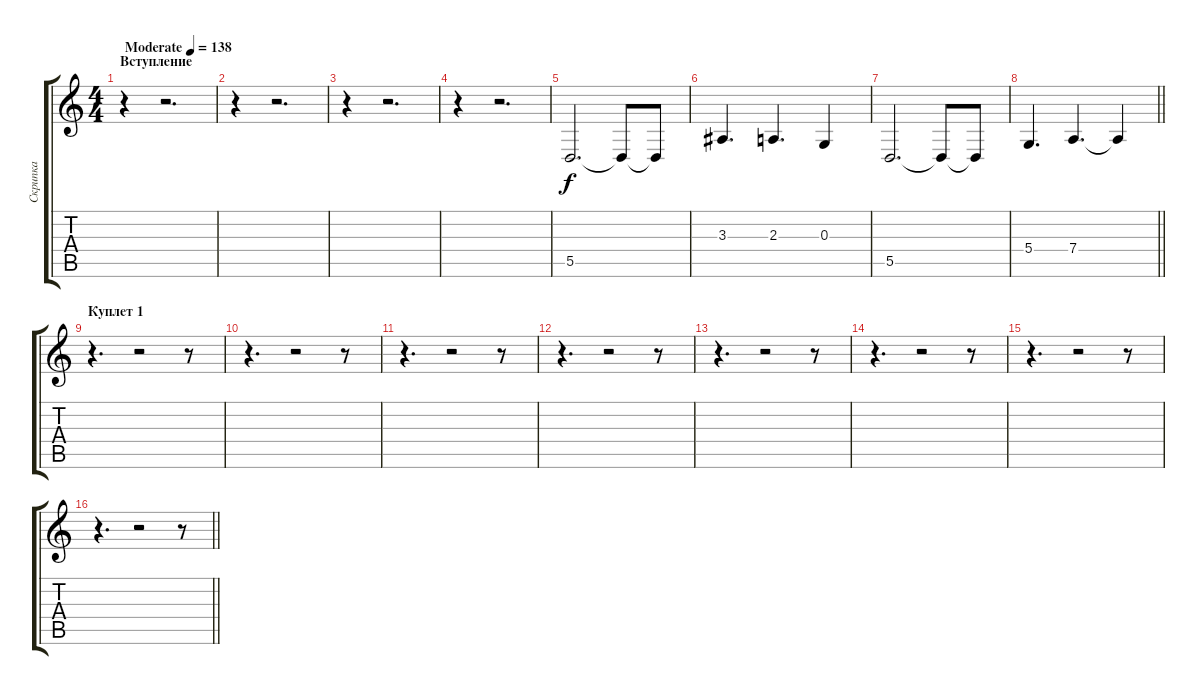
\track ("Скрипка" "Скрипка") {instrument violin}
\staff {score tabs}
\tuning (E4 B3 G3 D3 A2 E2) {hide}
\ts (4 4)
\section ("" "Вступление")
\tempo (138 "Moderate")
\clef g2
\ks c
r.4{dy f instrument violin} r.2{d} |
r.4 r.2{d} |
r.4 r.2{d} |
r.4 r.2{d} |
5.5.2{d} 5.5{t}.8 5.5{t}.8 |
3.3.4{d} 2.3.4{d} 0.3.4 |
5.5.2{d} 5.5{t}.8 5.5{t}.8 |
\barLineRight lightlight
5.4.4{d} 7.4.4{d} 7.4{t}.4 |
\section ("" "Куплет 1")
r.4{d} r.2 r.8 |
r.4{d} r.2 r.8 |
r.4{d} r.2 r.8 |
r.4{d} r.2 r.8 |
r.4{d} r.2 r.8 |
r.4{d} r.2 r.8 |
r.4{d} r.2 r.8 |
\barLineRight lightlight
r.4{d} r.2 r.8
